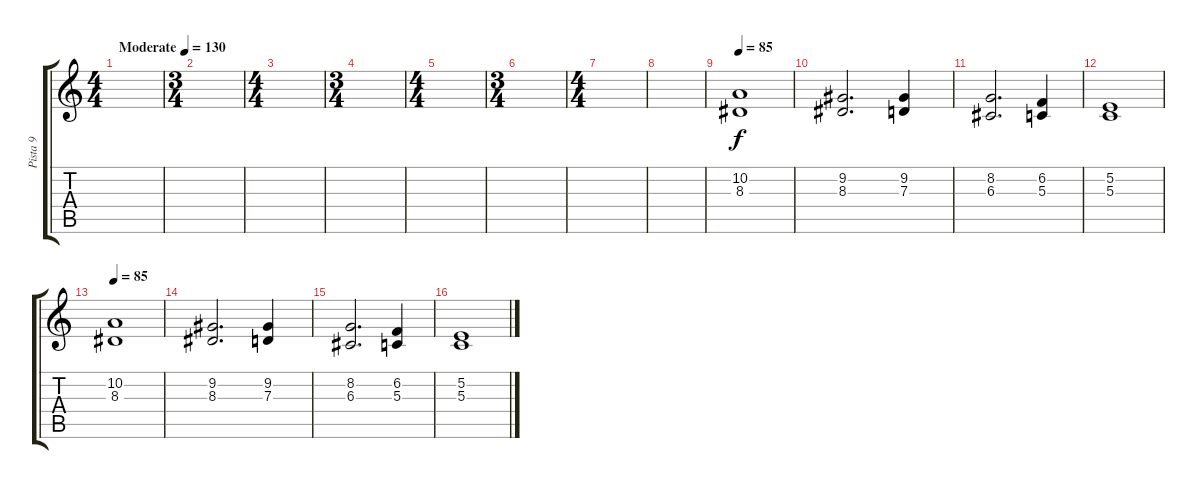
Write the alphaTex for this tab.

\track ("Pista 9" "Pista 9") {instrument pad2warm}
\staff {score tabs}
\tuning (E4 B3 G3 D3 A2 E2) {hide}
\ts (4 4)
\tempo (130 "Moderate")
\clef g2
\ks c
|
\ts (3 4)
|
\ts (4 4)
|
\ts (3 4)
|
\ts (4 4)
|
\ts (3 4)
|
\ts (4 4)
|
|
\tempo 85
(10.2 8.3).1 |
(9.2 8.3).2{d} (9.2 7.3).4 |
(8.2 6.3).2{d} (6.2 5.3).4 |
(5.2 5.3).1 |
\tempo 85
(10.2 8.3).1 |
(9.2 8.3).2{d} (9.2 7.3).4 |
(8.2 6.3).2{d} (6.2 5.3).4 |
(5.2 5.3).1
